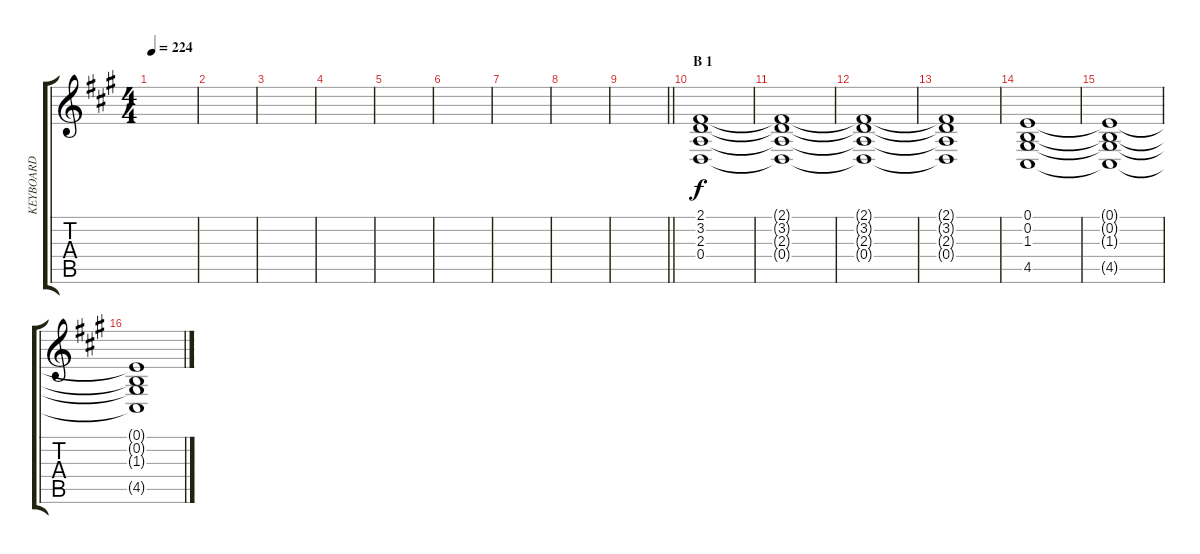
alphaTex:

\track ("KEYBOARD" "KEYBOARD") {instrument stringensemble1}
\staff {score tabs}
\tuning (E4 B3 G3 D3 A2 E2) {hide}
\ts (4 4)
\tempo 224
\clef g2
\ks a
|
|
|
|
|
|
|
|
\barLineRight lightlight
|
\section ("" "B 1")
(2.1 3.2 2.3 0.4).1 |
(2.1{t} 3.2{t} 2.3{t} 0.4{t}).1 |
(2.1{t} 3.2{t} 2.3{t} 0.4{t}).1 |
(2.1{t} 3.2{t} 2.3{t} 0.4{t}).1 |
(0.1 0.2 1.3 4.5).1 |
(0.1{t} 0.2{t} 1.3{t} 4.5{t}).1 |
(0.1{t} 0.2{t} 1.3{t} 4.5{t}).1
